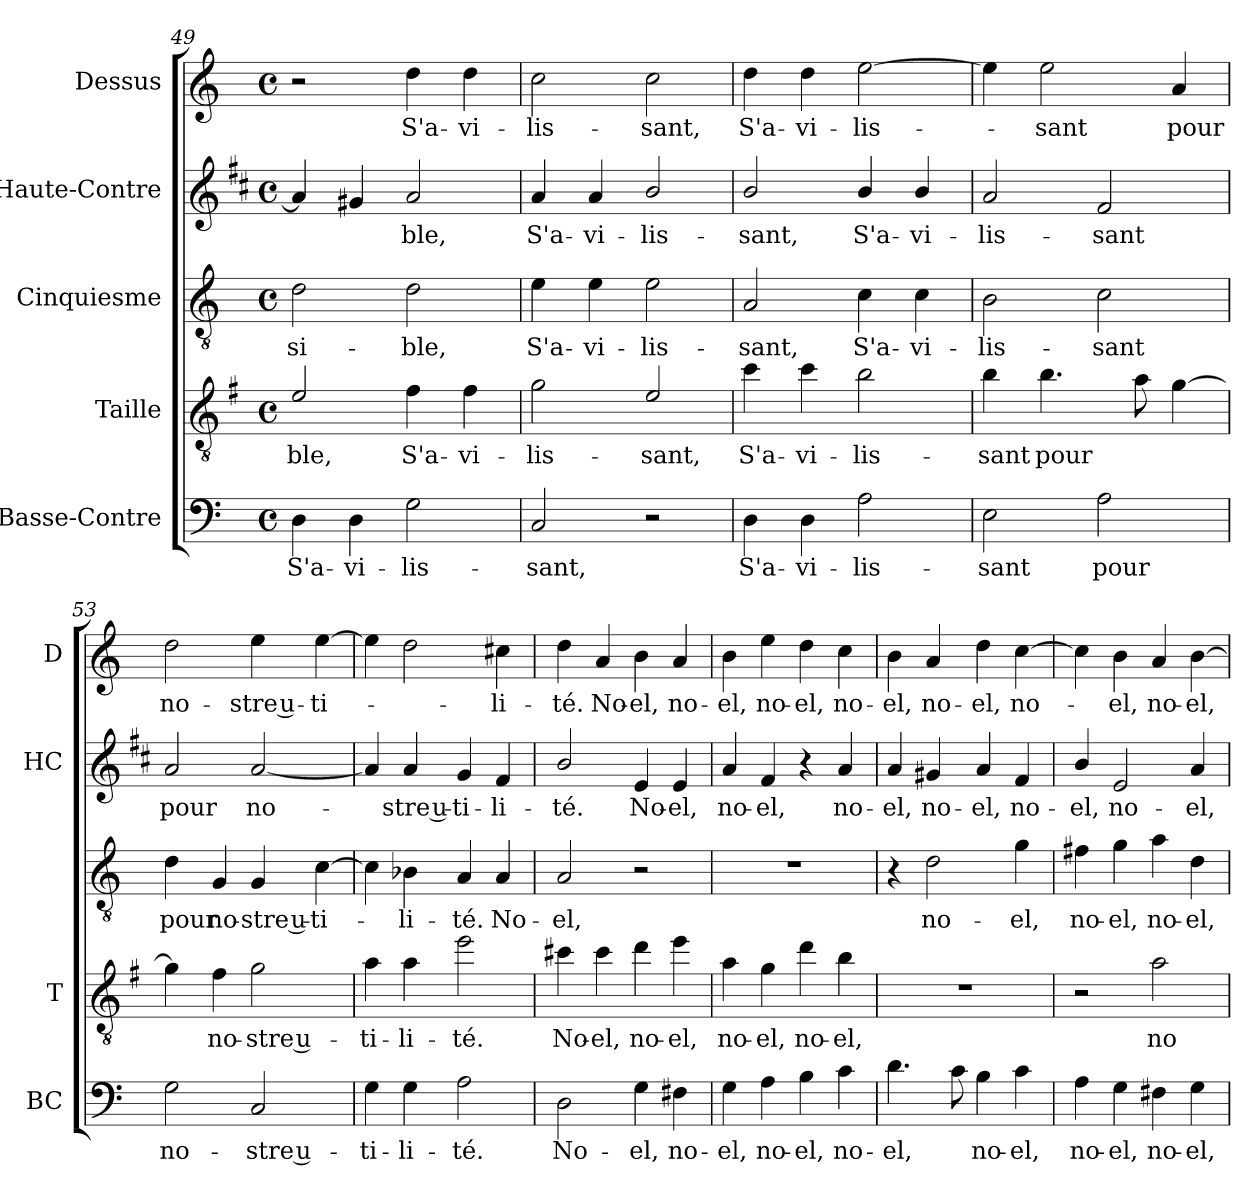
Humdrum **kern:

**kern	**text	**kern	**text	**kern	**text	**kern	**text	**kern	**text
*part5	*part5	*part4	*part4	*part3	*part3	*part2	*part2	*part1	*part1
*staff5	*staff5	*staff4	*staff4	*staff3	*staff3	*staff2	*staff2	*staff1	*staff1
*I"Basse-Contre	*	*I"Taille	*	*I"Cinquiesme	*	*I"Haute-Contre	*	*I"Dessus	*
*I'BC	*	*I'T	*	*	*	*I'HC	*	*I'D	*
*clefF4	*	*clefGv2	*	*clefGv2	*	*clefG2	*	*clefG2	*
*	*	*ITrd4c7	*	*	*	*ITrd1c2	*	*	*
*k[]	*	*k[]	*	*k[]	*	*k[]	*	*k[]	*
*C:	*	*C:	*	*C:	*	*C:	*	*C:	*
*M4/4	*	*M4/4	*	*M4/4	*	*M4/4	*	*M4/4	*
*met(c)	*	*met(c)	*	*met(c)	*	*met(c)	*	*met(c)	*
=49	=49	=49	=49	=49	=49	=49	=49	=49	=49
!	!LO:LY:b	!	!LO:LY:b	!	!LO:LY:b	!	!	!	!
4D\	S'a-	2A/	-ble,	2d\	-si-	4g/]	.	2r	.
!	!LO:LY:b	!	!	!	!	!	!	!	!
4D\	-vi-	.	.	.	.	4f#X/	.	.	.
!	!LO:LY:b	!	!LO:LY:b	!	!LO:LY:b	!	!LO:LY:b	!	!LO:LY:b
2G\	-lis-	4B\	S'a-	2d\	-ble,	2g/	-ble,	4dd\	S'a-
!	!	!	!LO:LY:b	!	!	!	!	!	!LO:LY:b
.	.	4B\	-vi-	.	.	.	.	4dd\	-vi-
=50	=50	=50	=50	=50	=50	=50	=50	=50	=50
!	!LO:LY:b	!	!LO:LY:b	!	!LO:LY:b	!	!LO:LY:b	!	!LO:LY:b
2C/	-sant,	2c\	-lis-	4e\	S'a-	4g/	S'a-	2cc\	-lis-
!	!	!	!	!	!LO:LY:b	!	!LO:LY:b	!	!
.	.	.	.	4e\	-vi-	4g/	-vi-	.	.
!	!	!	!LO:LY:b	!	!LO:LY:b	!	!LO:LY:b	!	!LO:LY:b
2r	.	2A/	-sant,	2e\	-lis-	2a/	-lis-	2cc\	-sant,
=51	=51	=51	=51	=51	=51	=51	=51	=51	=51
!	!LO:LY:b	!	!LO:LY:b	!	!LO:LY:b	!	!LO:LY:b	!	!LO:LY:b
4D\	S'a-	4f\	S'a-	2A/	-sant,	2a/	-sant,	4dd\	S'a-
!	!LO:LY:b	!	!LO:LY:b	!	!	!	!	!	!LO:LY:b
4D\	-vi-	4f\	-vi-	.	.	.	.	4dd\	-vi-
!	!LO:LY:b	!	!LO:LY:b	!	!LO:LY:b	!	!LO:LY:b	!	!LO:LY:b
2A\	-lis-	2e\	-lis-	4c\	S'a-	4a/	S'a-	[2ee\	-lis-
!	!	!	!	!	!LO:LY:b	!	!LO:LY:b	!	!
.	.	.	.	4c\	-vi-	4a/	-vi-	.	.
=52	=52	=52	=52	=52	=52	=52	=52	=52	=52
!	!LO:LY:b	!	!LO:LY:b	!	!LO:LY:b	!	!LO:LY:b	!	!
2E\	-sant	4e\	-sant	2B\	-lis-	2g/	-lis-	4ee\]	.
!	!	!	!LO:LY:b	!	!	!	!	!	!LO:LY:b
.	.	4.e\	pour	.	.	.	.	2ee\	-sant
!	!LO:LY:b	!	!	!	!LO:LY:b	!	!LO:LY:b	!	!
2A\	pour	.	.	2c\	-sant	2e/	-sant	.	.
.	.	8d\	.	.	.	.	.	.	.
!	!	!	!	!	!	!	!	!	!LO:LY:b
.	.	[4c\	.	.	.	.	.	4a/	pour
!!LO:LB:g=z
=53	=53	=53	=53	=53	=53	=53	=53	=53	=53
!	!LO:LY:b	!	!	!	!LO:LY:b	!	!LO:LY:b	!	!LO:LY:b
2G\	no-	4c\]	.	4d\	pour	2g/	pour	2dd\	no-
!	!	!	!LO:LY:b	!	!LO:LY:b	!	!	!	!
.	.	4B\	no-	4G/	no-	.	.	.	.
!	!LO:LY:b	!	!LO:LY:b	!	!LO:LY:b	!	!LO:LY:b	!	!LO:LY:b
2C/	-stre u-	2c\	-stre u-	4G/	-stre u-	[2g/	no-	4ee\	-stre u-
!	!	!	!	!	!LO:LY:b	!	!	!	!LO:LY:b
.	.	.	.	[4c\	-ti-	.	.	[4ee\	-ti-
=54	=54	=54	=54	=54	=54	=54	=54	=54	=54
!	!LO:LY:b	!	!LO:LY:b	!	!	!	!	!	!
4G\	-ti-	4d\	-ti-	4c\]	.	4g/]	.	4ee\]	.
!	!LO:LY:b	!	!LO:LY:b	!	!LO:LY:b	!	!LO:LY:b	!	!
4G\	-li-	4d\	-li-	4B-X\	-li-	4g/	-stre u-	2dd\	.
!	!LO:LY:b	!	!LO:LY:b	!	!LO:LY:b	!	!LO:LY:b	!	!
2A\	-té.	2a\	-té.	4A/	-té.	4f/	-ti-	.	.
!	!	!	!	!	!LO:LY:b	!	!LO:LY:b	!	!LO:LY:b
.	.	.	.	4A/	No-	4e/	-li-	4cc#X\	-li-
=55	=55	=55	=55	=55	=55	=55	=55	=55	=55
!	!LO:LY:b	!	!LO:LY:b	!	!LO:LY:b	!	!LO:LY:b	!	!LO:LY:b
2D\	No-	4f#X\	No-	2A/	-el,	2a/	-té.	4dd\	-té.
!	!	!	!LO:LY:b	!	!	!	!	!	!LO:LY:b
.	.	4f#\	-el,	.	.	.	.	4a/	No-
!	!LO:LY:b	!	!LO:LY:b	!	!	!	!LO:LY:b	!	!LO:LY:b
4G\	-el,	4g\	no-	2r	.	4d/	No-	4b\	-el,
!	!LO:LY:b	!	!LO:LY:b	!	!	!	!LO:LY:b	!	!LO:LY:b
4F#X\	no-	4a\	-el,	.	.	4d/	-el,	4a/	no-
=56	=56	=56	=56	=56	=56	=56	=56	=56	=56
!	!LO:LY:b	!	!LO:LY:b	!	!	!	!LO:LY:b	!	!LO:LY:b
4G\	-el,	4d\	no-	1r	.	4g/	no-	4b\	-el,
!	!LO:LY:b	!	!LO:LY:b	!	!	!	!LO:LY:b	!	!LO:LY:b
4A\	no-	4c\	-el,	.	.	4e/	-el,	4ee\	no-
!	!LO:LY:b	!	!LO:LY:b	!	!	!	!	!	!LO:LY:b
4B\	-el,	4g\	no-	.	.	4r	.	4dd\	-el,
!	!LO:LY:b	!	!LO:LY:b	!	!	!	!LO:LY:b	!	!LO:LY:b
4c\	no-	4e\	-el,	.	.	4g/	no-	4cc\	no-
=57	=57	=57	=57	=57	=57	=57	=57	=57	=57
!	!LO:LY:b	!	!	!	!	!	!LO:LY:b	!	!LO:LY:b
4.d\	-el,	1r	.	4r	.	4g/	-el,	4b\	-el,
!	!	!	!	!	!LO:LY:b	!	!LO:LY:b	!	!LO:LY:b
.	.	.	.	2d\	no-	4f#X/	no-	4a/	no-
8c\	.	.	.	.	.	.	.	.	.
!	!LO:LY:b	!	!	!	!	!	!LO:LY:b	!	!LO:LY:b
4B\	no-	.	.	.	.	4g/	-el,	4dd\	-el,
!	!LO:LY:b	!	!	!	!LO:LY:b	!	!LO:LY:b	!	!LO:LY:b
4c\	-el,	.	.	4g\	-el,	4e/	no-	[4cc\	no-
=58	=58	=58	=58	=58	=58	=58	=58	=58	=58
!	!LO:LY:b	!	!	!	!LO:LY:b	!	!LO:LY:b	!	!
4A\	no-	2r	.	4f#X\	no-	4a/	-el,	4cc\]	.
!	!LO:LY:b	!	!	!	!LO:LY:b	!	!LO:LY:b	!	!LO:LY:b
4G\	-el,	.	.	4g\	-el,	2d/	no-	4b\	-el,
!	!LO:LY:b	!	!LO:LY:b	!	!LO:LY:b	!	!	!	!LO:LY:b
4F#X\	no-	2d\	no-	4a\	no-	.	.	4a/	no-
!	!LO:LY:b	!	!	!	!LO:LY:b	!	!LO:LY:b	!	!LO:LY:b
4G\	-el,	.	.	4d\	-el,	4g/	-el,	[4b\	-el,
=	=	=	=	=	=	=	=	=	=
*-	*-	*-	*-	*-	*-	*-	*-	*-	*-
